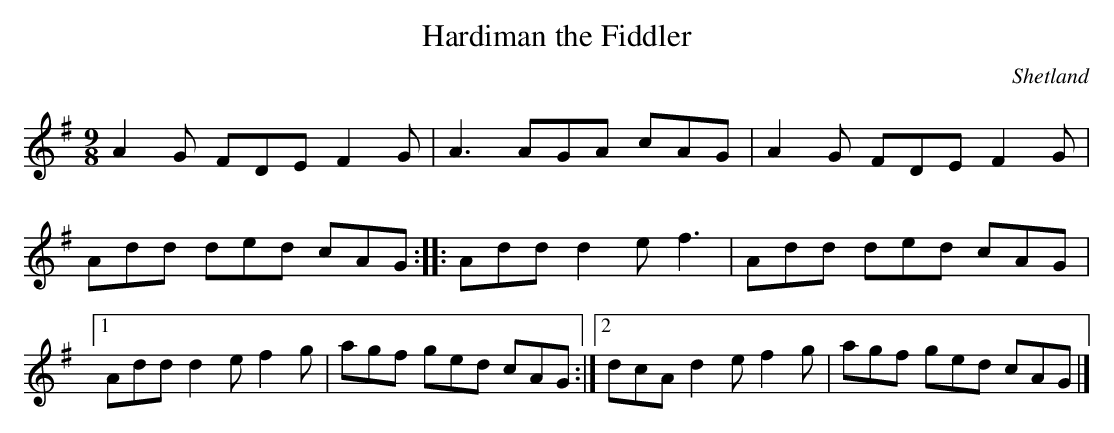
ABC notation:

X:1
T:Hardiman the Fiddler
O:Shetland
M:9/8
K:ADor
A2G FDE F2G|A3 AGA cAG|\
A2G FDE F2G|Add ded cAG::\
Add d2e f3|Add ded cAG\
|1 Add d2e f2g|agf ged cAG:|2 \
dcA d2e f2g|agf ged cAG|]
